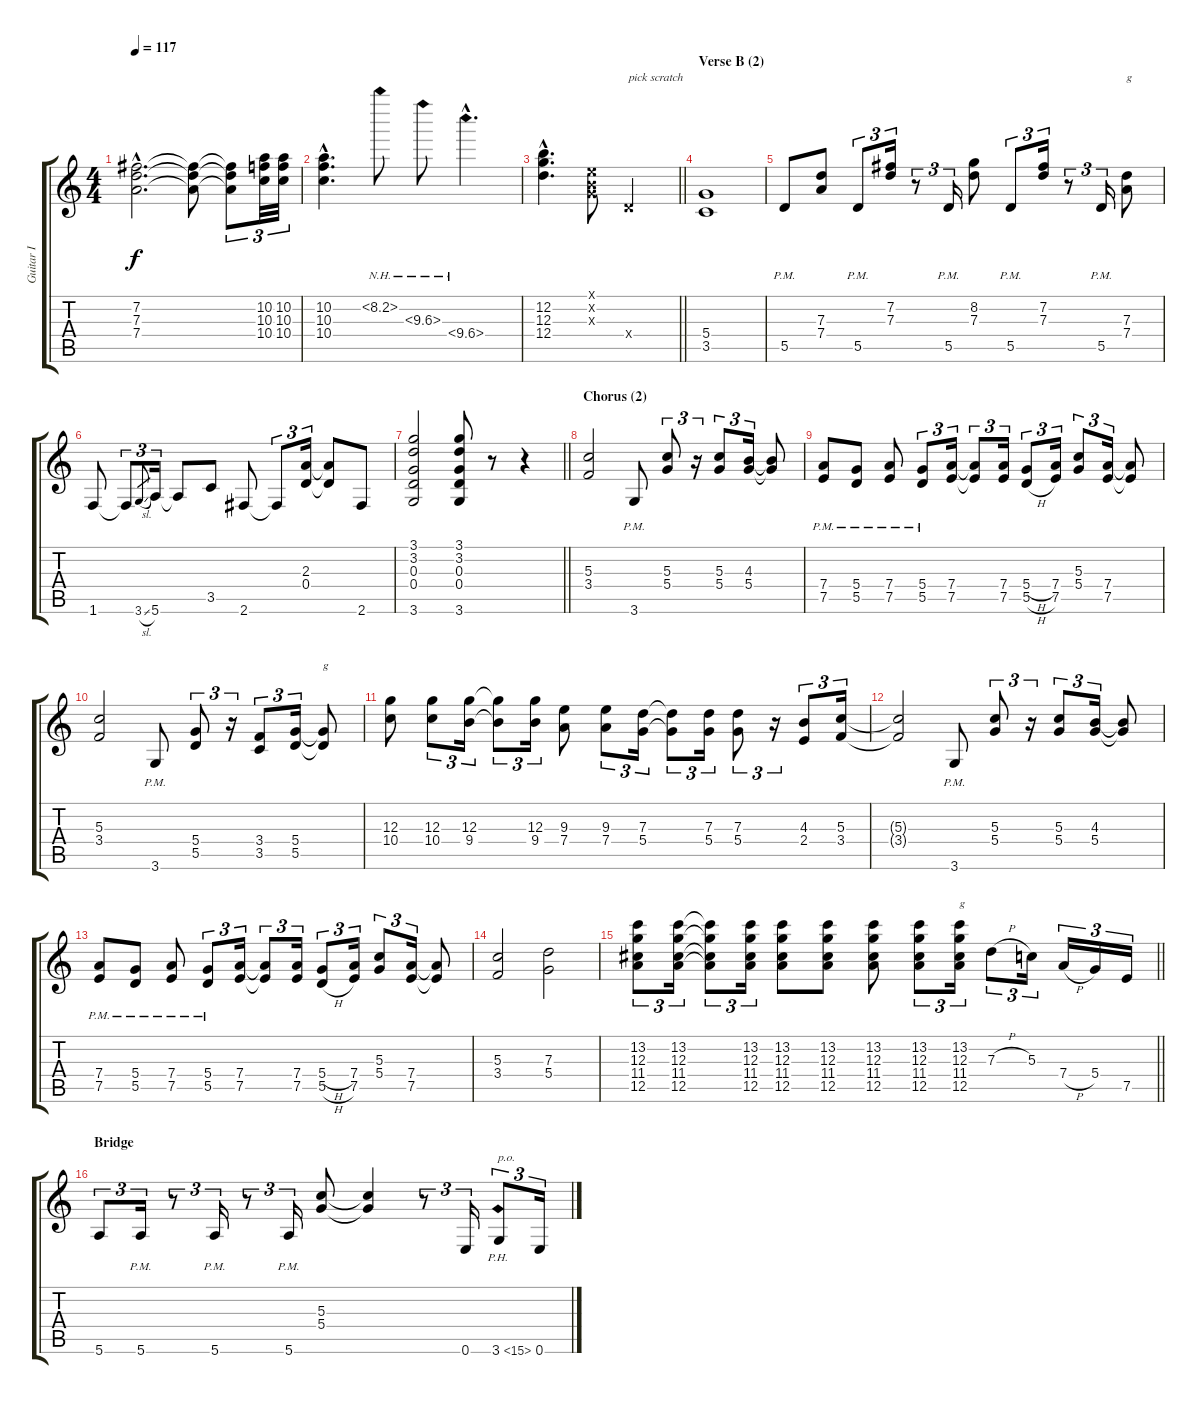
\track ("Guitar I" "Guitar I") {instrument distortionguitar}
\staff {score tabs}
\tuning (E4 B3 G3 D3 A2 E2) {hide}
\ts (4 4)
\tempo 117
\clef g2
\ks aminor
(7.2{hac} 7.3{hac} 7.4{hac}).2{d dy f} (7.2{t} 7.3{t} 7.4{t}).8 (7.2{t} 7.3{t} 7.4{t}).8{tu (3 2)} (10.2 10.3 10.4).32{tu (3 2)} (10.2 10.3 10.4).32{tu (3 2)} |
(10.2{hac} 10.3{hac} 10.4{hac}).4{d} 8.2{nh}.8 10.3{nh}.8 10.4{nh hac}.4{d} |
\barLineRight lightlight
(12.2{hac} 12.3{hac} 12.4{hac}).4{d} (0.1{x} 0.2{x} 0.3{x}).8 0.4{x}.2{txt "pick scratch"} |
\section ("" "Verse B (2)")
(5.4 3.5).1 |
5.5{pm}.8 (7.3 7.4).8 5.5{pm}.8{tu (3 2)} (7.2 7.3).16{tu (3 2)} r.8{tu (3 2)} 5.5{pm}.16{tu (3 2)} (8.2 7.3).8 5.5{pm}.8{tu (3 2)} (7.2 7.3).16{tu (3 2)} r.8{tu (3 2)} 5.5{pm}.16{tu (3 2)} (7.3 7.4).8{txt "g"} |
1.6.8 1.6{t}.8{tu (3 2)} 3.6{sl}.8{gr} 5.6.16{tu (3 2)} 5.6{t}.8 3.5.8 2.6.8 2.6{t}.8{tu (3 2)} (2.3 0.4).16{tu (3 2)} (2.3{t} 0.4{t}).8 2.6.8 |
\barLineRight lightlight
(3.1 3.2 0.3 0.4 3.6).2 (3.1 3.2 0.3 0.4 3.6).8 r.8 r.4 |
\section ("" "Chorus (2)")
(5.3 3.4).2 3.6{pm}.8 (5.3 5.4).8{tu (3 2)} r.16{tu (3 2)} (5.3 5.4).8{tu (3 2)} (4.3 5.4).16{tu (3 2)} (4.3{t} 5.4{t}).8 |
(7.4{pm} 7.5{pm}).8 (5.4{pm} 5.5{pm}).8 (7.4{pm} 7.5{pm}).8 (5.4{pm} 5.5{pm}).8{tu (3 2)} (7.4 7.5).16{tu (3 2)} (7.4{t} 7.5{t}).8{tu (3 2)} (7.4 7.5).16{tu (3 2)} (5.4{h} 5.5{h}).8{tu (3 2)} (7.4 7.5).16{tu (3 2)} (5.3 5.4).8{tu (3 2)} (7.4 7.5).16{tu (3 2)} (7.4{t} 7.5{t}).8 |
(5.3 3.4).2 3.6{pm}.8 (5.4 5.5).8{tu (3 2)} r.16{tu (3 2)} (3.4 3.5).8{tu (3 2)} (5.4 5.5).16{tu (3 2)} (5.4{t} 5.5{t}).8{txt "g"} |
(12.3 10.4).8 (12.3 10.4).8{tu (3 2)} (12.3 9.4).16{tu (3 2)} (12.3{t} 9.4{t}).8{tu (3 2)} (12.3 9.4).16{tu (3 2)} (9.3 7.4).8 (9.3 7.4).8{tu (3 2)} (7.3 5.4).16{tu (3 2)} (7.3{t} 5.4{t}).8{tu (3 2)} (7.3 5.4).16{tu (3 2)} (7.3 5.4).8{tu (3 2)} r.16{tu (3 2)} (4.3 2.4).8{tu (3 2)} (5.3 3.4).16{tu (3 2)} |
(5.3{t} 3.4{t}).2 3.6{pm}.8 (5.3 5.4).8{tu (3 2)} r.16{tu (3 2)} (5.3 5.4).8{tu (3 2)} (4.3 5.4).16{tu (3 2)} (4.3{t} 5.4{t}).8 |
(7.4{pm} 7.5{pm}).8 (5.4{pm} 5.5{pm}).8 (7.4{pm} 7.5{pm}).8 (5.4{pm} 5.5{pm}).8{tu (3 2)} (7.4 7.5).16{tu (3 2)} (7.4{t} 7.5{t}).8{tu (3 2)} (7.4 7.5).16{tu (3 2)} (5.4{h} 5.5{h}).8{tu (3 2)} (7.4 7.5).16{tu (3 2)} (5.3 5.4).8{tu (3 2)} (7.4 7.5).16{tu (3 2)} (7.4{t} 7.5{t}).8 |
(5.3 3.4).2 (7.3 5.4).2 |
\barLineRight lightlight
(13.2 12.3 11.4 12.5).8{tu (3 2)} (13.2 12.3 11.4 12.5).16{tu (3 2)} (13.2{t} 12.3{t} 11.4{t} 12.5{t}).8{tu (3 2)} (13.2 12.3 11.4 12.5).16{tu (3 2)} (13.2 12.3 11.4 12.5).8 (13.2 12.3 11.4 12.5).8 (13.2 12.3 11.4 12.5).8 (13.2 12.3 11.4 12.5).8{tu (3 2)} (13.2 12.3 11.4 12.5).16{tu (3 2) txt "g"} 7.3{h}.8{tu (3 2)} 5.3.16{tu (3 2)} 7.4{h}.16{tu (3 2)} 5.4.16{tu (3 2)} 7.5.16{tu (3 2)} |
\section ("" "Bridge")
5.6.8{tu (3 2)} 5.6{pm}.16{tu (3 2)} r.8{tu (3 2)} 5.6{pm}.16{tu (3 2)} r.8{tu (3 2)} 5.6{pm}.16{tu (3 2)} (5.3 5.4).8 (5.3{t} 5.4{t}).4 r.8{tu (3 2)} 0.6.16{tu (3 2)} 3.6{ph 12}.8{tu (3 2) txt "p.o."} 0.6.16{tu (3 2)}
